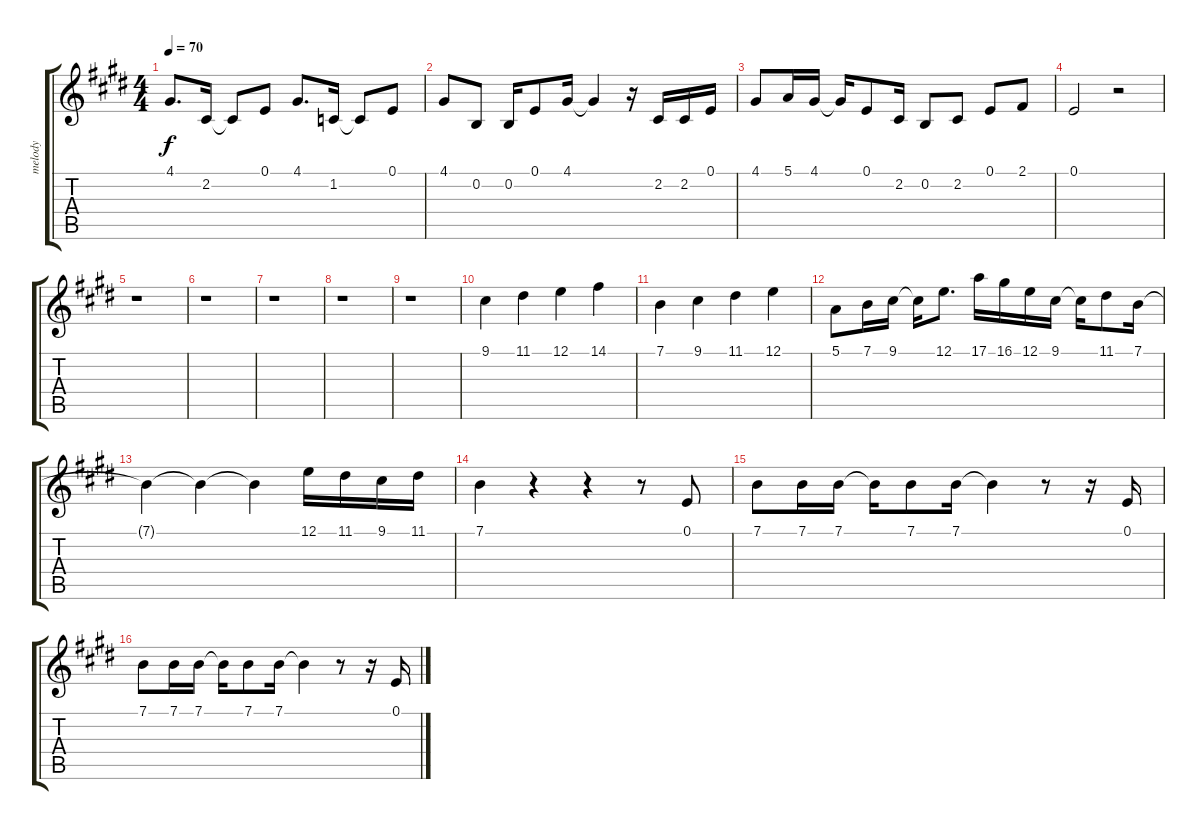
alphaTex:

\track ("melody" "melody") {instrument flute}
\staff {score tabs}
\tuning (E4 B3 G3 D3 A2 E2) {hide}
\ts (4 4)
\tempo 70
\clef g2
\ks e
4.1.8{d dy f} 2.2.16 2.2{t}.8 0.1.8 4.1.8{d} 1.2.16 1.2{t}.8 0.1.8 |
4.1.8 0.2.8 0.2.16 0.1.8 4.1.16 4.1{t}.4 r.16 2.2.16 2.2.16 0.1.16 |
4.1.8 5.1.16 4.1.16 4.1{t}.16 0.1.8 2.2.16 0.2.8 2.2.8 0.1.8 2.1.8 |
0.1.2 r.2 |
r.1 |
r.1 |
r.1 |
r.1 |
r.1 |
9.1.4 11.1.4 12.1.4 14.1.4 |
7.1.4 9.1.4 11.1.4 12.1.4 |
5.1.8 7.1.16 9.1.16 9.1{t}.16 12.1.8{d} 17.1.16 16.1.16 12.1.16 9.1.16 9.1{t}.16 11.1.8 7.1.16 |
7.1{t}.4 7.1{t}.4 7.1{t}.4 12.1.16 11.1.16 9.1.16 11.1.16 |
7.1.4 r.4 r.4 r.8 0.1.8 |
7.1.8 7.1.16 7.1.16 7.1{t}.16 7.1.8 7.1.16 7.1{t}.4 r.8 r.16 0.1.16 |
7.1.8 7.1.16 7.1.16 7.1{t}.16 7.1.8 7.1.16 7.1{t}.4 r.8 r.16 0.1.16
